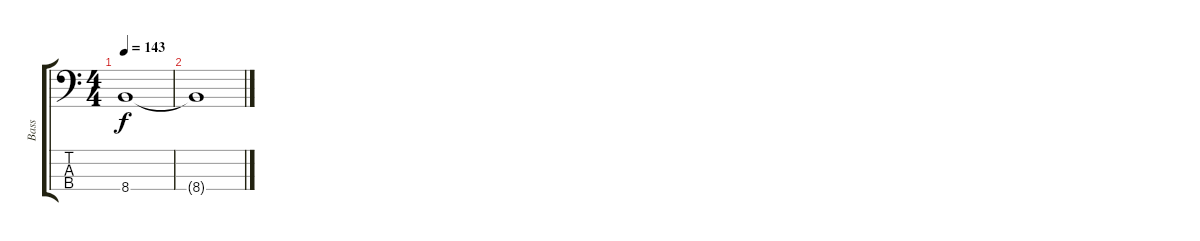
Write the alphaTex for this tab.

\track ("Bass" "Bass") {instrument electricbasspick}
\staff {score tabs}
\tuning (Gb2 Db2 Ab1 Eb1) {hide}
\ts (4 4)
\tempo 143
\clef f4
\ks aminor
8.4{t}.1{dy f} |
8.4{t}.1
